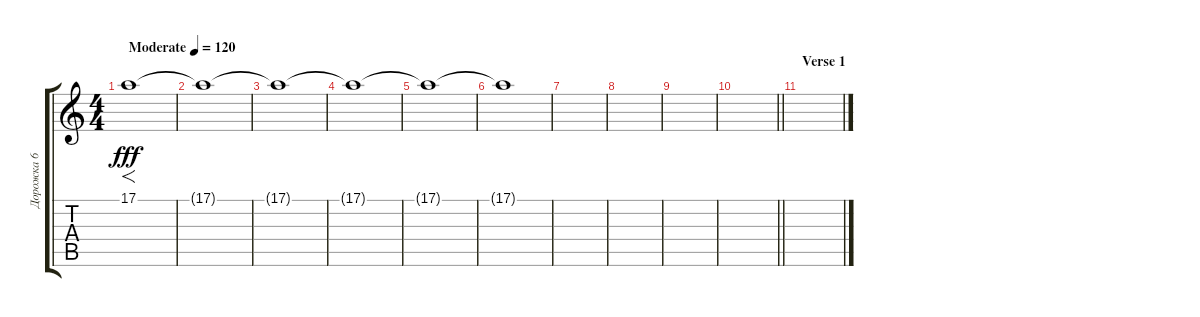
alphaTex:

\track ("Дорожка 6" "Дорожка 6") {instrument synthstrings2}
\staff {score tabs}
\tuning (E4 B3 G3 D3 A2 E2) {hide}
\ts (4 4)
\tempo (120 "Moderate")
\clef g2
\ks c
17.1.1{f dy fff instrument synthstrings2} |
17.1{t}.1 |
17.1{t}.1 |
17.1{t}.1 |
17.1{t}.1 |
17.1{t}.1 |
|
|
|
\barLineRight lightlight
|
\section ("" "Verse 1")
